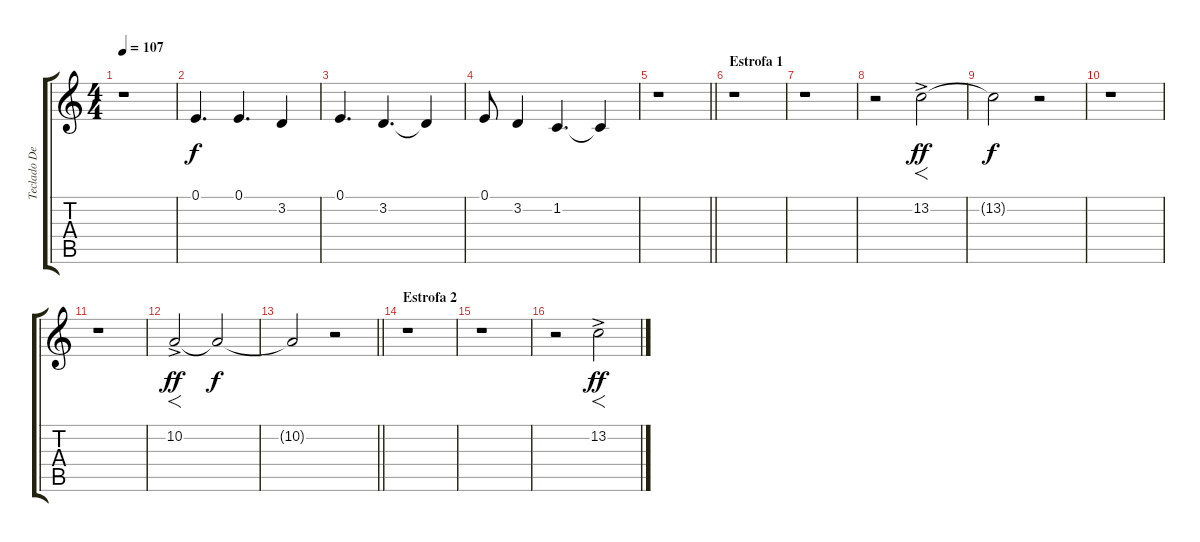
\track ("Teclado Derecha" "Teclado De") {instrument fx4atmosphere}
\staff {score tabs}
\tuning (E4 B3 G3 D3 A2 E2) {hide}
\ts (4 4)
\tempo 107
\clef g2
\ks c
r.1{dy f} |
0.1.4{d} 0.1.4{d} 3.2.4 |
0.1.4{d} 3.2.4{d} 3.2{t}.4 |
0.1.8 3.2.4 1.2.4{d} 1.2{t}.4 |
\barLineRight lightlight
r.1 |
\section ("" "Estrofa 1")
r.1{volume 9} |
r.1 |
r.2 13.2{ac}.2{f dy ff} |
13.2{t}.2{dy f} r.2 |
r.1 |
r.1 |
10.2{ac}.2{f dy ff} 10.2{t}.2{dy f} |
\barLineRight lightlight
10.2{t}.2 r.2 |
\section ("" "Estrofa 2")
r.1 |
r.1 |
r.2 13.2{ac}.2{f dy ff}
